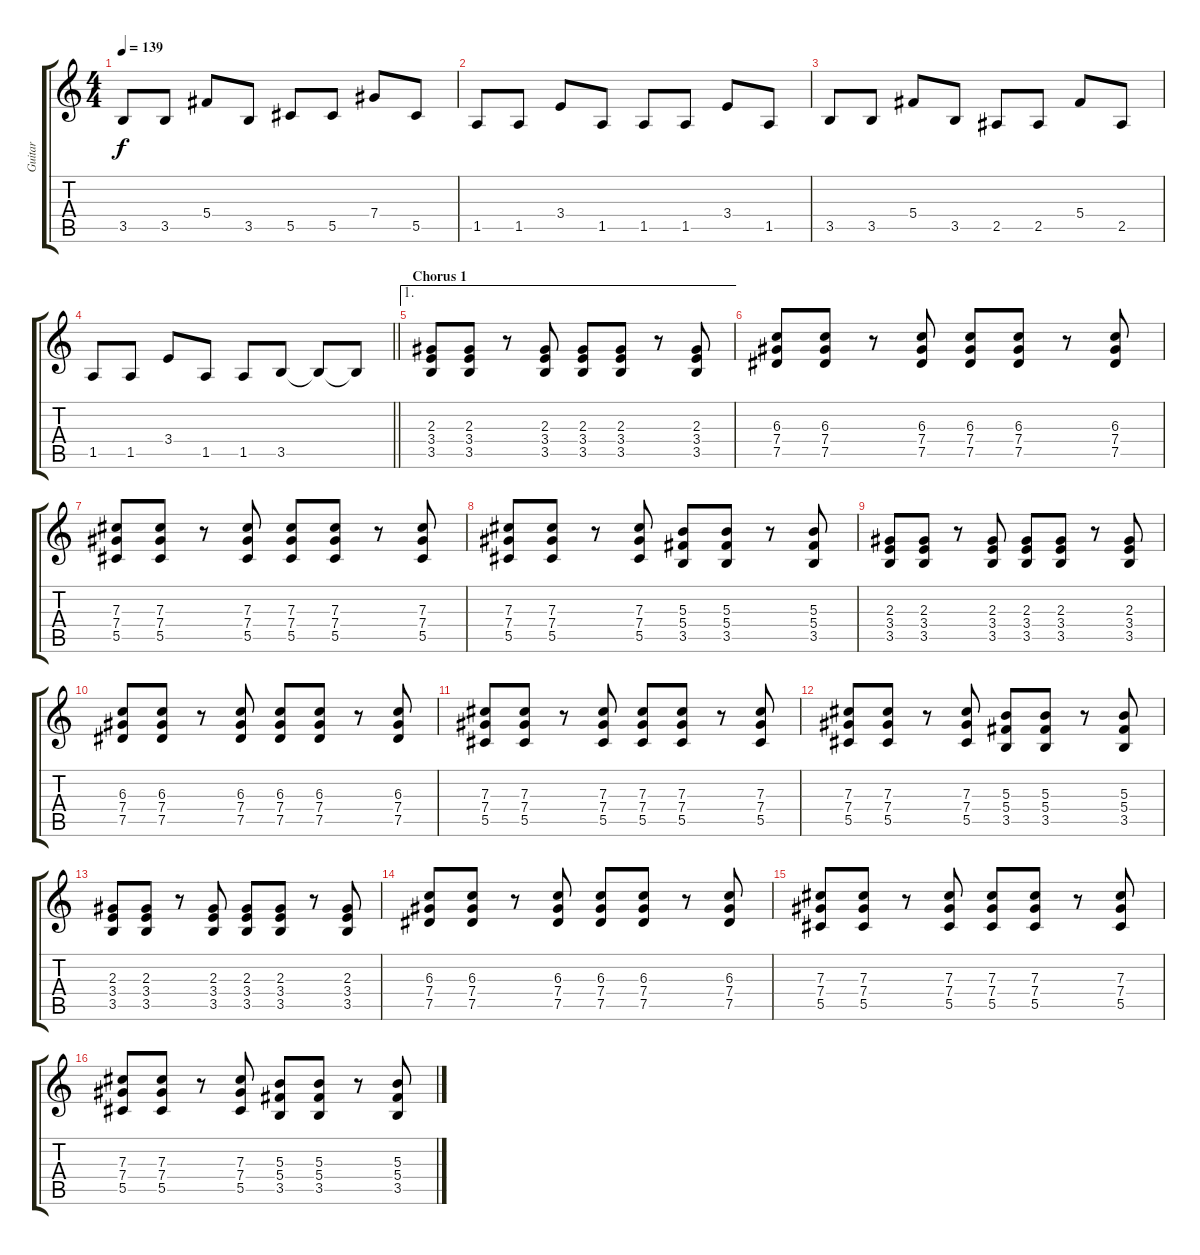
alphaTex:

\track ("Guitar" "Guitar") {instrument electricguitarclean}
\staff {score tabs}
\tuning (Eb4 Bb3 Gb3 Db3 Ab2 Eb2) {hide}
\ts (4 4)
\tempo 139
\clef g2
\ks c
3.5.8{dy f} 3.5.8 5.4.8 3.5.8 5.5.8 5.5.8 7.4.8 5.5.8 |
1.5.8 1.5.8 3.4.8 1.5.8 1.5.8 1.5.8 3.4.8 1.5.8 |
3.5.8 3.5.8 5.4.8 3.5.8 2.5.8 2.5.8 5.4.8 2.5.8 |
\barLineRight lightlight
1.5.8 1.5.8 3.4.8 1.5.8 1.5.8 3.5.8 3.5{t}.8 3.5{t}.8 |
\ae 1
\section ("" "Chorus 1")
(2.3 3.4 3.5).8 (2.3 3.4 3.5).8 r.8 (2.3 3.4 3.5).8 (2.3 3.4 3.5).8 (2.3 3.4 3.5).8 r.8 (2.3 3.4 3.5).8 |
(6.3 7.4 7.5).8 (6.3 7.4 7.5).8 r.8 (6.3 7.4 7.5).8 (6.3 7.4 7.5).8 (6.3 7.4 7.5).8 r.8 (6.3 7.4 7.5).8 |
(7.3 7.4 5.5).8 (7.3 7.4 5.5).8 r.8 (7.3 7.4 5.5).8 (7.3 7.4 5.5).8 (7.3 7.4 5.5).8 r.8 (7.3 7.4 5.5).8 |
(7.3 7.4 5.5).8 (7.3 7.4 5.5).8 r.8 (7.3 7.4 5.5).8 (5.3 5.4 3.5).8 (5.3 5.4 3.5).8 r.8 (5.3 5.4 3.5).8 |
(2.3 3.4 3.5).8 (2.3 3.4 3.5).8 r.8 (2.3 3.4 3.5).8 (2.3 3.4 3.5).8 (2.3 3.4 3.5).8 r.8 (2.3 3.4 3.5).8 |
(6.3 7.4 7.5).8 (6.3 7.4 7.5).8 r.8 (6.3 7.4 7.5).8 (6.3 7.4 7.5).8 (6.3 7.4 7.5).8 r.8 (6.3 7.4 7.5).8 |
(7.3 7.4 5.5).8 (7.3 7.4 5.5).8 r.8 (7.3 7.4 5.5).8 (7.3 7.4 5.5).8 (7.3 7.4 5.5).8 r.8 (7.3 7.4 5.5).8 |
(7.3 7.4 5.5).8 (7.3 7.4 5.5).8 r.8 (7.3 7.4 5.5).8 (5.3 5.4 3.5).8 (5.3 5.4 3.5).8 r.8 (5.3 5.4 3.5).8 |
(2.3 3.4 3.5).8 (2.3 3.4 3.5).8 r.8 (2.3 3.4 3.5).8 (2.3 3.4 3.5).8 (2.3 3.4 3.5).8 r.8 (2.3 3.4 3.5).8 |
(6.3 7.4 7.5).8 (6.3 7.4 7.5).8 r.8 (6.3 7.4 7.5).8 (6.3 7.4 7.5).8 (6.3 7.4 7.5).8 r.8 (6.3 7.4 7.5).8 |
(7.3 7.4 5.5).8 (7.3 7.4 5.5).8 r.8 (7.3 7.4 5.5).8 (7.3 7.4 5.5).8 (7.3 7.4 5.5).8 r.8 (7.3 7.4 5.5).8 |
(7.3 7.4 5.5).8 (7.3 7.4 5.5).8 r.8 (7.3 7.4 5.5).8 (5.3 5.4 3.5).8 (5.3 5.4 3.5).8 r.8 (5.3 5.4 3.5).8
